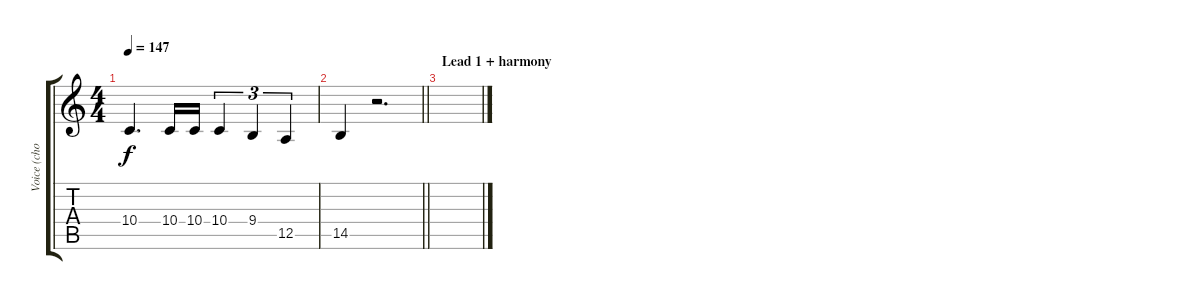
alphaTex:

\track ("Voice (chorus + choir)" "Voice (cho") {instrument oboe}
\staff {score tabs}
\tuning (E4 B3 G3 D3 A2 E2) {hide}
\ts (4 4)
\tempo 147
\clef g2
\ks c
10.4.4{d dy f} 10.4.16 10.4.16 10.4.4{tu (3 2)} 9.4.4{tu (3 2)} 12.5.4{tu (3 2)} |
\barLineRight lightlight
14.5.4 r.2{d} |
\section ("" "Lead 1 + harmony")
